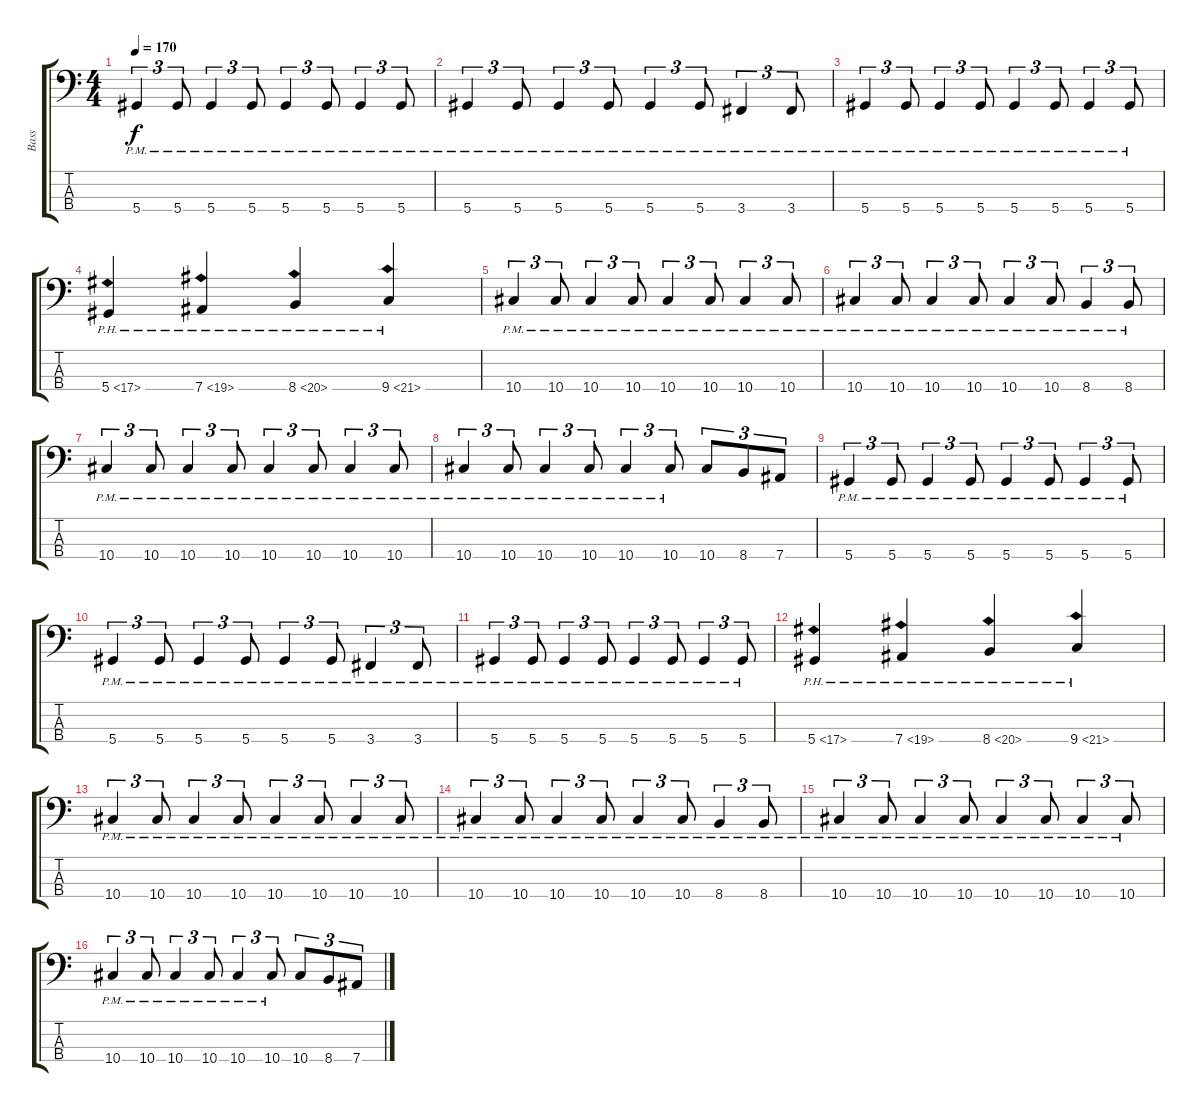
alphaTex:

\track ("Bass" "Bass") {instrument electricbasspick}
\staff {score tabs}
\tuning (Gb2 Db2 Ab1 Eb1) {hide}
\ts (4 4)
\tempo 170
\clef f4
\ks c
5.4{pm}.4{tu (3 2) dy f} 5.4{pm}.8{tu (3 2)} 5.4{pm}.4{tu (3 2)} 5.4{pm}.8{tu (3 2)} 5.4{pm}.4{tu (3 2)} 5.4{pm}.8{tu (3 2)} 5.4{pm}.4{tu (3 2)} 5.4{pm}.8{tu (3 2)} |
5.4{pm}.4{tu (3 2)} 5.4{pm}.8{tu (3 2)} 5.4{pm}.4{tu (3 2)} 5.4{pm}.8{tu (3 2)} 5.4{pm}.4{tu (3 2)} 5.4{pm}.8{tu (3 2)} 3.4{pm}.4{tu (3 2)} 3.4{pm}.8{tu (3 2)} |
5.4{pm}.4{tu (3 2)} 5.4{pm}.8{tu (3 2)} 5.4{pm}.4{tu (3 2)} 5.4{pm}.8{tu (3 2)} 5.4{pm}.4{tu (3 2)} 5.4{pm}.8{tu (3 2)} 5.4{pm}.4{tu (3 2)} 5.4{pm}.8{tu (3 2)} |
5.4{ph 12}.4 7.4{ph 12}.4 8.4{ph 12}.4 9.4{ph 12}.4 |
10.4{pm}.4{tu (3 2)} 10.4{pm}.8{tu (3 2)} 10.4{pm}.4{tu (3 2)} 10.4{pm}.8{tu (3 2)} 10.4{pm}.4{tu (3 2)} 10.4{pm}.8{tu (3 2)} 10.4{pm}.4{tu (3 2)} 10.4{pm}.8{tu (3 2)} |
10.4{pm}.4{tu (3 2)} 10.4{pm}.8{tu (3 2)} 10.4{pm}.4{tu (3 2)} 10.4{pm}.8{tu (3 2)} 10.4{pm}.4{tu (3 2)} 10.4{pm}.8{tu (3 2)} 8.4{pm}.4{tu (3 2)} 8.4{pm}.8{tu (3 2)} |
10.4{pm}.4{tu (3 2)} 10.4{pm}.8{tu (3 2)} 10.4{pm}.4{tu (3 2)} 10.4{pm}.8{tu (3 2)} 10.4{pm}.4{tu (3 2)} 10.4{pm}.8{tu (3 2)} 10.4{pm}.4{tu (3 2)} 10.4{pm}.8{tu (3 2)} |
10.4{pm}.4{tu (3 2)} 10.4{pm}.8{tu (3 2)} 10.4{pm}.4{tu (3 2)} 10.4{pm}.8{tu (3 2)} 10.4{pm}.4{tu (3 2)} 10.4{pm}.8{tu (3 2)} 10.4.8{tu (3 2)} 8.4.8{tu (3 2)} 7.4.8{tu (3 2)} |
5.4{pm}.4{tu (3 2)} 5.4{pm}.8{tu (3 2)} 5.4{pm}.4{tu (3 2)} 5.4{pm}.8{tu (3 2)} 5.4{pm}.4{tu (3 2)} 5.4{pm}.8{tu (3 2)} 5.4{pm}.4{tu (3 2)} 5.4{pm}.8{tu (3 2)} |
5.4{pm}.4{tu (3 2)} 5.4{pm}.8{tu (3 2)} 5.4{pm}.4{tu (3 2)} 5.4{pm}.8{tu (3 2)} 5.4{pm}.4{tu (3 2)} 5.4{pm}.8{tu (3 2)} 3.4{pm}.4{tu (3 2)} 3.4{pm}.8{tu (3 2)} |
5.4{pm}.4{tu (3 2)} 5.4{pm}.8{tu (3 2)} 5.4{pm}.4{tu (3 2)} 5.4{pm}.8{tu (3 2)} 5.4{pm}.4{tu (3 2)} 5.4{pm}.8{tu (3 2)} 5.4{pm}.4{tu (3 2)} 5.4{pm}.8{tu (3 2)} |
5.4{ph 12}.4 7.4{ph 12}.4 8.4{ph 12}.4 9.4{ph 12}.4 |
10.4{pm}.4{tu (3 2)} 10.4{pm}.8{tu (3 2)} 10.4{pm}.4{tu (3 2)} 10.4{pm}.8{tu (3 2)} 10.4{pm}.4{tu (3 2)} 10.4{pm}.8{tu (3 2)} 10.4{pm}.4{tu (3 2)} 10.4{pm}.8{tu (3 2)} |
10.4{pm}.4{tu (3 2)} 10.4{pm}.8{tu (3 2)} 10.4{pm}.4{tu (3 2)} 10.4{pm}.8{tu (3 2)} 10.4{pm}.4{tu (3 2)} 10.4{pm}.8{tu (3 2)} 8.4{pm}.4{tu (3 2)} 8.4{pm}.8{tu (3 2)} |
10.4{pm}.4{tu (3 2)} 10.4{pm}.8{tu (3 2)} 10.4{pm}.4{tu (3 2)} 10.4{pm}.8{tu (3 2)} 10.4{pm}.4{tu (3 2)} 10.4{pm}.8{tu (3 2)} 10.4{pm}.4{tu (3 2)} 10.4{pm}.8{tu (3 2)} |
10.4{pm}.4{tu (3 2)} 10.4{pm}.8{tu (3 2)} 10.4{pm}.4{tu (3 2)} 10.4{pm}.8{tu (3 2)} 10.4{pm}.4{tu (3 2)} 10.4{pm}.8{tu (3 2)} 10.4.8{tu (3 2)} 8.4.8{tu (3 2)} 7.4.8{tu (3 2)}
